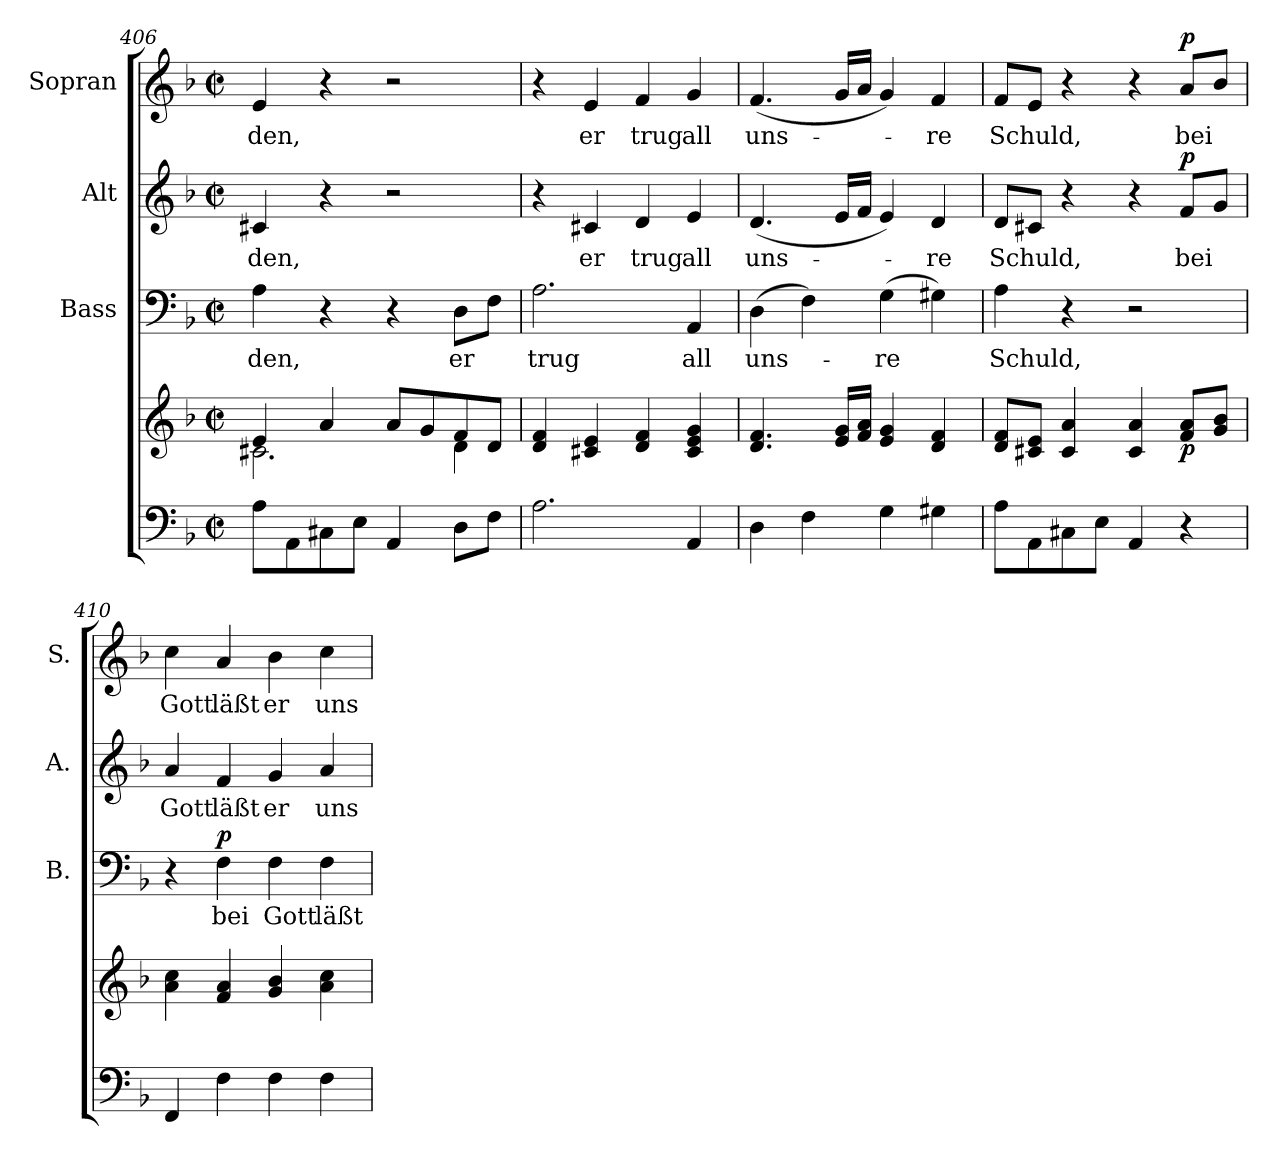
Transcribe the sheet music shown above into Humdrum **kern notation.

**kern	**kern	**dynam	**kern	**text	**dynam	**kern	**text	**dynam	**kern	**text	**dynam
*part4	*part4	*part4	*part3	*part3	*part3	*part2	*part2	*part2	*part1	*part1	*part1
*staff5	*staff4	*staff4/5	*staff3	*staff3	*staff3	*staff2	*staff2	*staff2	*staff1	*staff1	*staff1
*	*	*	*I"Bass	*	*	*I"Alt	*	*	*I"Sopran	*	*
*	*	*	*I'B.	*	*	*I'A.	*	*	*I'S.	*	*
*clefF4	*clefG2	*	*clefF4	*	*	*clefG2	*	*	*clefG2	*	*
*k[b-]	*k[b-]	*	*k[b-]	*	*	*k[b-]	*	*	*k[b-]	*	*
*F:	*F:	*	*F:	*	*	*F:	*	*	*F:	*	*
*M2/2	*M2/2	*	*M2/2	*	*	*M2/2	*	*	*M2/2	*	*
*met(c|)	*met(c|)	*	*met(c|)	*	*	*met(c|)	*	*	*met(c|)	*	*
=406	=406	=406	=406	=406	=406	=406	=406	=406	=406	=406	=406
*	*^	*	*	*	*	*	*	*	*	*	*
!	!	!	!	!	!LO:LY:b	!	!	!LO:LY:b	!	!	!LO:LY:b	!
8A\L	4e/	2.c#X\	.	4A\	-den,	.	4c#X/	-den,	.	4e/	-den,	.
8AA\	.	.	.	.	.	.	.	.	.	.	.	.
8C#X\	4a/	.	.	4r	.	.	4r	.	.	4r	.	.
8E\J	.	.	.	.	.	.	.	.	.	.	.	.
4AA/	8a/L	.	.	4r	.	.	2r	.	.	2r	.	.
.	8g/	.	.	.	.	.	.	.	.	.	.	.
!	!	!	!	!	!LO:LY:b	!	!	!	!	!	!	!
8D\L	8f/	4d\	.	8D\L	er	.	.	.	.	.	.	.
8F\J	8d/J	.	.	8F\J	.	.	.	.	.	.	.	.
*	*v	*v	*	*	*	*	*	*	*	*	*	*
=407	=407	=407	=407	=407	=407	=407	=407	=407	=407	=407	=407
!	!	!	!	!LO:LY:b	!	!	!	!	!	!	!
2.A\	4d/ 4f/	.	2.A\	trug	.	4r	.	.	4r	.	.
!	!	!	!	!	!	!	!LO:LY:b	!	!	!LO:LY:b	!
.	4c#X/ 4e/	.	.	.	.	4c#X/	er	.	4e/	er	.
!	!	!	!	!	!	!	!LO:LY:b	!	!	!LO:LY:b	!
.	4d/ 4f/	.	.	.	.	4d/	trug	.	4f/	trug	.
!	!	!	!	!LO:LY:b	!	!	!LO:LY:b	!	!	!LO:LY:b	!
4AA/	4c#/ 4e/ 4g/	.	4AA/	all	.	4e/	all	.	4g/	all	.
=408	=408	=408	=408	=408	=408	=408	=408	=408	=408	=408	=408
!	!	!	!	!LO:LY:b	!	!	!LO:LY:b	!	!	!LO:LY:b	!
4D\	4.d/ 4.f/	.	(>4D\	uns-	.	(<4.d/	uns-	.	(<4.f/	uns-	.
4F\	.	.	4F\)	.	.	.	.	.	.	.	.
.	16e/ 16g/LL	.	.	.	.	16e/LL	.	.	16g/LL	.	.
.	16f/ 16a/JJ	.	.	.	.	16f/JJ	.	.	16a/JJ	.	.
!	!	!	!	!LO:LY:b	!	!	!	!	!	!	!
4G\	4e/ 4g/	.	(>4G\	-re	.	4e/)	.	.	4g/)	.	.
!	!	!	!	!	!	!	!LO:LY:b	!	!	!LO:LY:b	!
4G#X\	4d/ 4f/	.	4G#X\)	.	.	4d/	-re	.	4f/	-re	.
!!LO:LB:g=z
=409	=409	=409	=409	=409	=409	=409	=409	=409	=409	=409	=409
!	!	!	!	!LO:LY:b	!	!	!LO:LY:b	!	!	!LO:LY:b	!
8A\L	8d/ 8f/L	.	4A\	Schuld,	.	8d/L	Schuld,	.	8f/L	Schuld,	.
8AA\	8c#X/ 8e/J	.	.	.	.	8c#X/J	.	.	8e/J	.	.
8C#X\	4c#/ 4a/	.	4r	.	.	4r	.	.	4r	.	.
8E\J	.	.	.	.	.	.	.	.	.	.	.
4AA/	4c#/ 4a/	.	2r	.	.	4r	.	.	4r	.	.
!	!	!LO:DY:b	!	!	!	!	!LO:LY:b	!LO:DY:a	!	!LO:LY:b	!LO:DY:a
4r	8f/ 8a/L	p	.	.	.	8f/L	bei	p	8a/L	bei	p
.	8g/ 8b-/J	.	.	.	.	8g/J	.	.	8b-/J	.	.
=410	=410	=410	=410	=410	=410	=410	=410	=410	=410	=410	=410
!	!	!	!	!	!	!	!LO:LY:b	!	!	!LO:LY:b	!
4FF/	4a\ 4cc\	.	4r	.	.	4a/	Gott	.	4cc\	Gott	.
!	!	!	!	!LO:LY:b	!LO:DY:a	!	!LO:LY:b	!	!	!LO:LY:b	!
4F\	4f/ 4a/	.	4F\	bei	p	4f/	läßt	.	4a/	läßt	.
!	!	!	!	!LO:LY:b	!	!	!LO:LY:b	!	!	!LO:LY:b	!
4F\	4g/ 4b-/	.	4F\	Gott	.	4g/	er	.	4b-\	er	.
!	!	!	!	!LO:LY:b	!	!	!LO:LY:b	!	!	!LO:LY:b	!
4F\	4a\ 4cc\	.	4F\	läßt	.	4a/	uns	.	4cc\	uns	.
=	=	=	=	=	=	=	=	=	=	=	=
*-	*-	*-	*-	*-	*-	*-	*-	*-	*-	*-	*-
